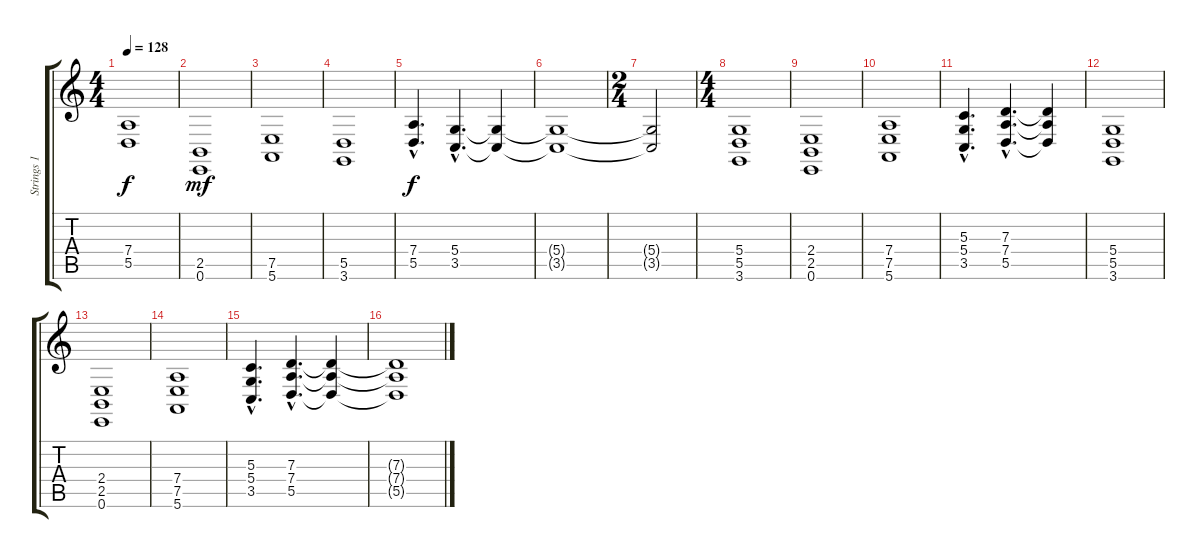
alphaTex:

\track ("Strings 1" "Strings 1") {instrument stringensemble1}
\staff {score tabs}
\tuning (E4 B3 G3 D3 A2 E2) {hide}
\ts (4 4)
\tempo 128
\clef g2
\ks c
(7.4 5.5).1{dy f} |
(2.5 0.6).1{dy mf} |
(7.5 5.6).1 |
(5.5 3.6).1 |
(7.4{hac} 5.5{hac}).4{d dy f} (5.4{hac} 3.5{hac}).4{d} (5.4{t} 3.5{t}).4 |
(5.4{t} 3.5{t}).1 |
\ts (2 4)
(5.4{t} 3.5{t}).2 |
\ts (4 4)
(5.4 5.5 3.6).1 |
(2.4 2.5 0.6).1 |
(7.4 7.5 5.6).1 |
(5.3{hac} 5.4{hac} 3.5{hac}).4{d} (7.3{hac} 7.4{hac} 5.5{hac}).4{d} (7.3{t} 7.4{t} 5.5{t}).4 |
(5.4 5.5 3.6).1 |
(2.4 2.5 0.6).1 |
(7.4 7.5 5.6).1 |
(5.3{hac} 5.4{hac} 3.5{hac}).4{d} (7.3{hac} 7.4{hac} 5.5{hac}).4{d} (7.3{t} 7.4{t} 5.5{t}).4 |
(7.3{t} 7.4{t} 5.5{t}).1
